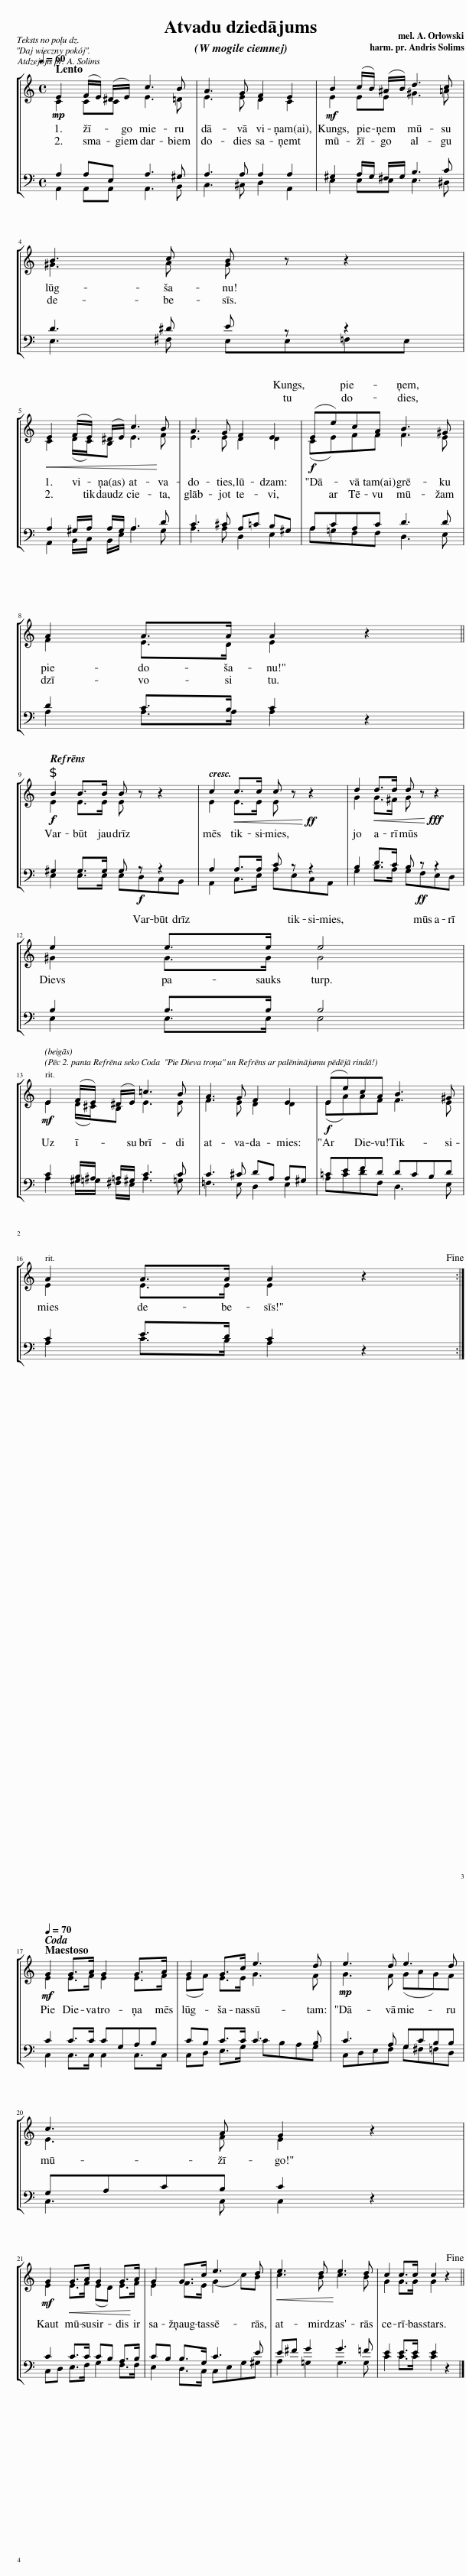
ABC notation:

X:1
%%score { ( 1 2 ) | ( 3 4 ) }
L:1/8
Q:1/4=60
M:4/4
I:linebreak $
K:C
V:1 treble
V:2 treble
V:3 bass
V:4 bass
V:1
!mp! E2 (F/E/) (^D/E/) c3 B | A3 G F2 E2 |!mf! B2 (c/B/) (^A/B/) d3 c |$ B3 c B z z2 |$!<(! E2 (F/E/) (^D/E/) c3!<)! B | %5
 A3 G F2 E2 |!f! (Ee)cA B3 ^G |$ A2 A>A A2 z2 ||$!f! B2 B>B B z z2 | c2!<(! c>c c z!<)!!ff! z2 | %10
 d2!<(! d>d d z!<)!!fff! z2 |$ e2 e>e e4 |$!mf! E2 (F/E/) (^D/E/) =c3 B | A3 G F2 E2 |!f! (Ee)cA B3 ^G |$ %15
 A2 A>A A2 z2!fine! :|$!mf![Q:1/4=70] G2 G>A G2 G>A | G2 G>c e3 d |!mp! e3 d e3 d |$ c3 A G2 z2 |$ %20
!mf! G2!<(! G>A G2 G>!<)!A | G2 G>c e3 d |!<(! e3 d!<)! e3 d | c2 c>c c2 z2!fine! || %24
V:2
 C2 CC E3 =D | E3 E D2 C2 | E2 EE ^G3 =A |$ ^G3 A G x x2 |$ C2 (D/C/)B, E3 F | %5
 E3 E D2 D2 | (CE)FF F3 E |$ F2 E>D E2 x2 ||$ E2 E>E E x x2 | E2 E>E E x x2 | %10
 G2 G>^F G x x2 |$ ^G2 G>G G4 |$ E2 (D/^C/)B, E3 E | F3 E D2 D2 | (EA)AF F3 E |$ %15
 E2 E>E E2 x2 :|$ E2 E>F E2 E>F | (EF) E>E G3 F | G3 F (GAG)F |$ E3 F E2 x2 |$ %20
 E2 E>F (ED) E>F | E2 F>E (G2 c)B | c3 B c3 B | G2 G>G G2 x2 || %24
V:3
 A,2 A,E, A,3 ^G, | A,3 A, A,2 A,2 | ^G,2 A,/G,/ ^F,/G,/ B,3 C |$ D3 ^D E z z2 |$ A,2 ^G,/A,/ A,/G,/ A,3 D | %5
 C3 ^C A,=C B,^G, | A,CA,C D3 D |$ D2 C>B, C2 z2 ||$ ^G,2 G,>G, G,!f! z z2 | A,2 A,>A, C z z2 | %10
 B,2 D>C B,!ff! z z2 |$ B,2 B,>B, B,4 |$ C2 B,/^A,/ =A,/^G,/ C3 C | C3 ^C DA, A,^G, | =CEFD DCB,D |$ %15
 C2 E>D C2 z2 :|$ C2 C>C CG,A,B, | CB, C>C C3 B, | C3 A, G,CB,B, |$ G,A,CB, C2 z2 |$ %20
 C2 C>C CB, A,>B, | CB, B,>G, C3 E | E^F G2 G3 =F | E2 E>E E2 z2 || %24
V:4
 A,,2 A,,A,, A,,3 B,, | C,3 ^C, D,2 A,,2 | E,2 E,E, E,3 ^D, |$ E,3 ^F, E,E,=F,E, |$ A,,2 B,,/C,/ B,,/E,/ A,3 ^G, | %5
 A,3 A, D,2 E,2 | A,=G,F,F, D,3 E, |$ A,2 A,>A, A,2 x2 ||$ E,2 E,>E, E,D,C,B,, | A,,2 C,>E, A,E,C,A,, | %10
 G,2 B,>A, G,F,E,D, |$ E,2 E,>E, E,4 |$ A,2 ^G,/=G,/ ^F,/E,/ A,3 =G, | =F,3 E, D,2 E,2 | A,CDF, D,3 E, |$ %15
 A,2 C>B, A,2 x2 :|$ C,2 C,>C, C,2 C,>C, | C,D, E,>G, CB,A,G, | C,D,E,F, G,^F,=F,D, |$ C,3 C, C,2 x2 |$ %20
 C,D, E,>F, G,2 F,>F, | E,2 D,>C, C,E,G,^G, | A,2 =G,2 G,3 G, | C2 C>C C2 x2 || %24
